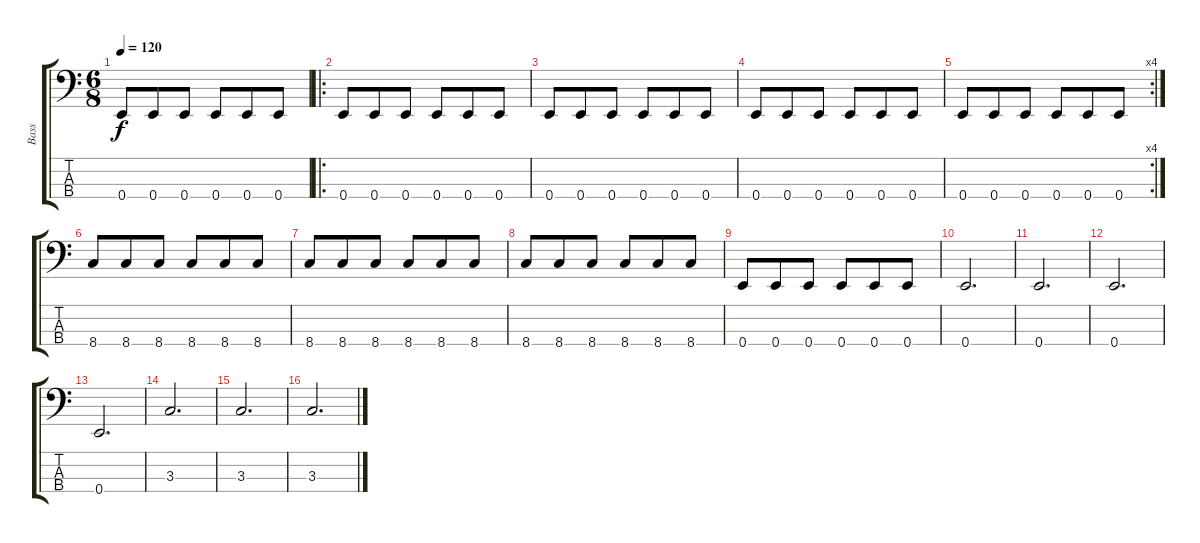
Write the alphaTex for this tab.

\track ("Bass" "Bass") {instrument electricbasspick}
\staff {score tabs}
\tuning (G2 D2 A1 E1) {hide}
\ts (6 8)
\tempo 120
\clef f4
\ks c
0.4.8{dy f} 0.4.8 0.4.8 0.4.8 0.4.8 0.4.8 |
\ro
0.4.8 0.4.8 0.4.8 0.4.8 0.4.8 0.4.8 |
0.4.8 0.4.8 0.4.8 0.4.8 0.4.8 0.4.8 |
0.4.8 0.4.8 0.4.8 0.4.8 0.4.8 0.4.8 |
\rc 4
0.4.8 0.4.8 0.4.8 0.4.8 0.4.8 0.4.8 |
8.4.8 8.4.8 8.4.8 8.4.8 8.4.8 8.4.8 |
8.4.8 8.4.8 8.4.8 8.4.8 8.4.8 8.4.8 |
8.4.8 8.4.8 8.4.8 8.4.8 8.4.8 8.4.8 |
0.4.8 0.4.8 0.4.8 0.4.8 0.4.8 0.4.8 |
0.4.2{d} |
0.4.2{d} |
0.4.2{d} |
0.4.2{d} |
3.3.2{d} |
3.3.2{d} |
3.3.2{d}
